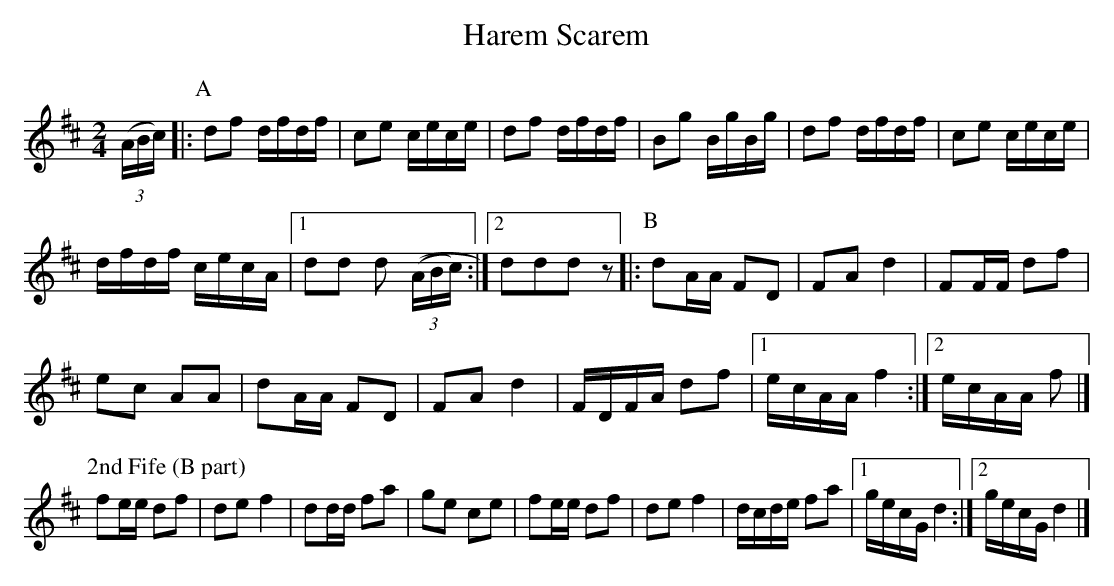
X:1
T:Harem Scarem
M:2/4
L:1/8
K:D
(3(A/B/c/)|:[P:A]df d/f/d/f/|ce c/e/c/e/|df d/f/d/f/|Bg B/g/B/g/|df d/f/d/f/|ce c/e/c/e/|
d/f/d/f/ c/e/c/A/|[1 dd d ((3(A/B/c/):|[2 dddz|:[P:B]dA/A/ FD|FA d2|FF/F/ df|
ec AA|dA/A/ FD|FA d2|F/D/F/A/ df|[1 e/c/A/A/ f2:|[2 e/c/A/A/ f|]
P:2nd Fife (B part)
fe/e/ df|de f2|dd/d/ fa|ge ce|fe/e/ df|de f2|d/c/d/e/ fa|[1 g/e/c/G/ d2:|[2 g/e/c/G/ d2|]
